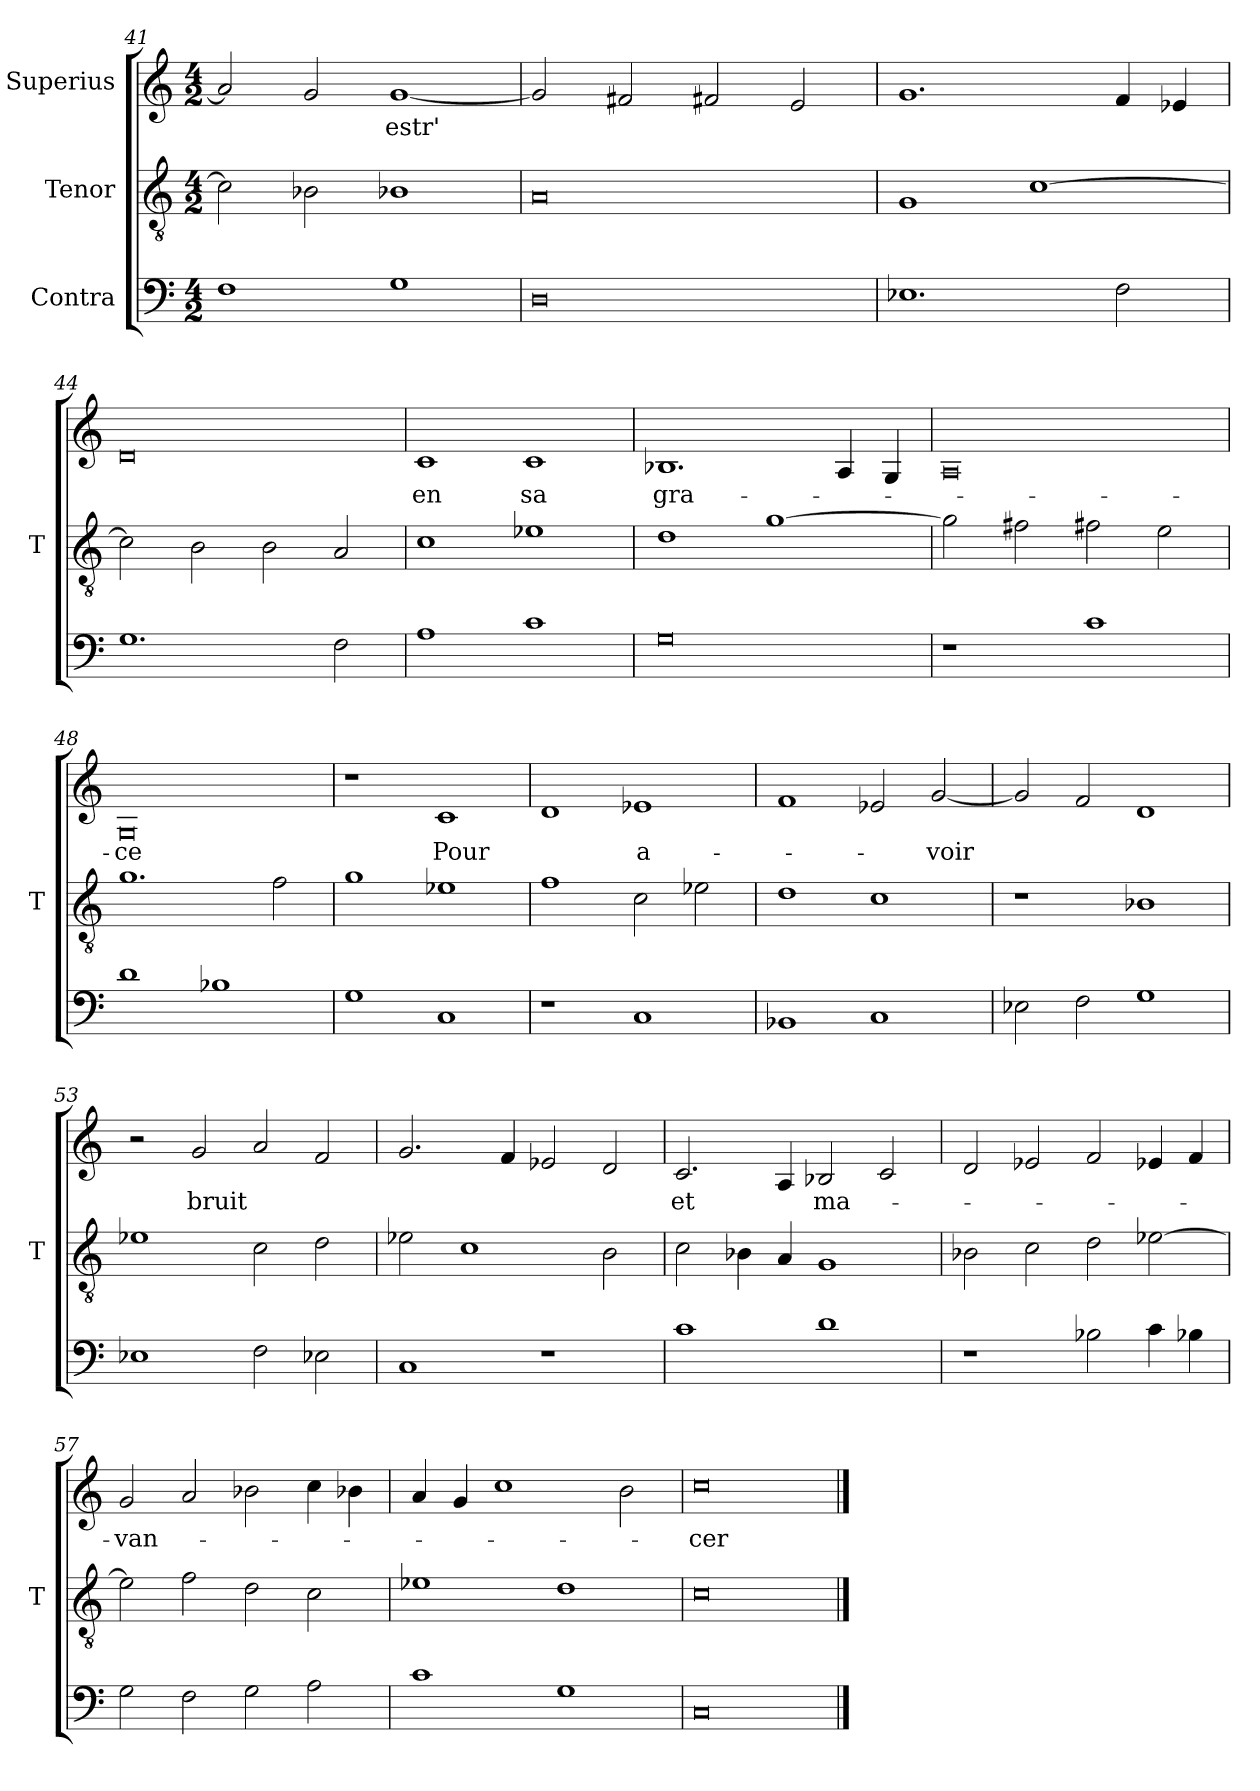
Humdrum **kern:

**kern	**kern	**kern	**text
*part3	*part2	*part1	*part1
*staff3	*staff2	*staff1	*staff1
*I"Contra	*I"Tenor	*I"Superius	*
*	*I'T	*	*
*clefF4	*clefGv2	*clefG2	*
*M4/2	*M4/2	*M4/2	*
=41	=41	=41	=41
1F	2c]	2a]	.
.	2B-X	2g	.
1G	1B-X	[1g	-estr'
=42	=42	=42	=42
0D	0A	2g]	.
.	.	2f#X	.
.	.	2f#X	.
.	.	2e	.
=43	=43	=43	=43
1.E-X	1G	1.g	.
.	[1c	.	.
2F	.	4f	.
.	.	4e-X	.
=44	=44	=44	=44
1.G	2c]	0d	.
.	2B	.	.
.	2B	.	.
2F	2A	.	.
=45	=45	=45	=45
1A	1c	1c	-en
1c	1e-X	1c	-sa
=46	=46	=46	=46
0G	1d	1.B-X	gra-
.	[1g	.	.
.	.	4A	.
.	.	4G	.
=47	=47	=47	=47
1r	2g]	0A	.
.	2f#X	.	.
1c	2f#X	.	.
.	2e	.	.
=48	=48	=48	=48
1d	1.g	0G	-ce
1B-X	.	.	.
.	2f	.	.
=49	=49	=49	=49
1G	1g	1r	.
1C	1e-X	1c	-Pour
=50	=50	=50	=50
1r	1f	1d	.
1C	2c	1e-X	a-
.	2e-X	.	.
=51	=51	=51	=51
1BB-X	1d	1f	.
1C	1c	2e-X	.
.	.	[2g	-voir
=52	=52	=52	=52
2E-X	1r	2g]	.
2F	.	2f	.
1G	1B-X	1d	.
=53	=53	=53	=53
1E-X	1e-X	2r	.
.	.	2g	-bruit
2F	2c	2a	.
2E-X	2d	2f	.
=54	=54	=54	=54
1C	2e-X	2.g	.
.	1c	.	.
.	.	4f	.
1r	.	2e-X	.
.	2B	2d	.
=55	=55	=55	=55
1c	2c	2.c	-et
.	4B-X	.	.
.	4A	4A	.
1d	1G	2B-X	ma-
.	.	2c	.
=56	=56	=56	=56
1r	2B-X	2d	.
.	2c	2e-X	.
2B-X	2d	2f	.
4c	[2e-X	4e-X	.
4B-X	.	4f	.
=57	=57	=57	=57
2G	2e-]	2g	-van-
2F	2f	2a	.
2G	2d	2b-X	.
2A	2c	4cc	.
.	.	4b-X	.
=58	=58	=58	=58
1c	1e-X	4a	.
.	.	4g	.
.	.	1cc	.
1G	1d	.	.
.	.	2b	.
=59	=59	=59	=59
0C	0c	0cc	-cer
==	==	==	==
*-	*-	*-	*-
